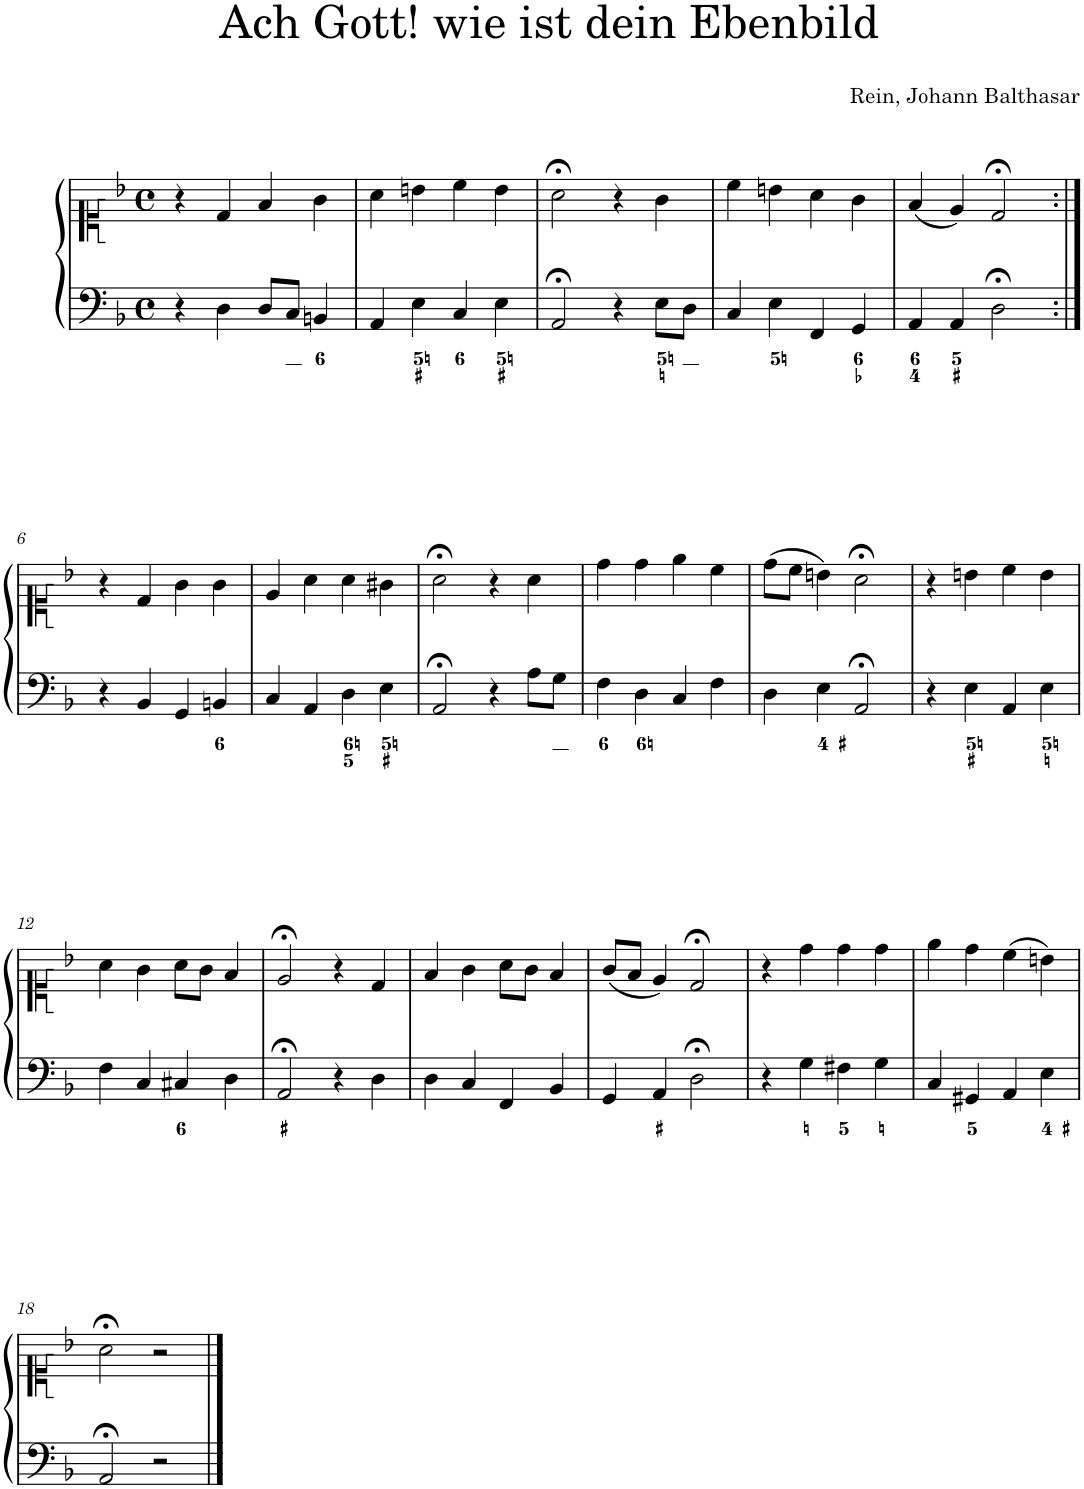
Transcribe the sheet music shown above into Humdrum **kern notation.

**kern	**kern
*part1	*part1
*staff2	*staff1
*I"Piano	*
*I'Pno.	*
*clefF4	*clefC1
*k[b-]	*k[b-]
*M4/4	*M4/4
*met(c)	*met(c)
=1	=1
4r	4r
4D\	4d/
8D/L	4f/
8C/J	.
4BBn/	4g\
=2	=2
4AA/	4a\
4E\	4bn\
4C/	4cc\
4E\	4b\
=3	=3
2AA;</	2a;<\
4r	4r
8E\L	4g\
8D\J	.
=4	=4
4C/	4cc\
4E\	4bn\
4FF/	4a\
4GG/	4g\
=5	=5
4AA/	(4f/
4AA/	4e/)
2D;<\	2d;</
!!LO:LB:g=z
=6:|!	=6:|!
4r	4r
4BB-/	4d/
4GG/	4g\
4BBn/	4g\
=7	=7
4C/	4e/
4AA/	4a\
4D\	4a\
4E\	4g#X\
=8	=8
2AA;</	2a;<\
4r	4r
8A\L	4a\
8G\J	.
=9	=9
4F\	4dd\
4D\	4dd\
4C/	4ee\
4F\	4cc\
=10	=10
4D\	(8dd\L
.	8cc\J
4E\	4bn\)
2AA;</	2a;<\
=11	=11
4r	4r
4E\	4bn\
4AA/	4cc\
4E\	4b\
!!LO:LB:g=z
=12	=12
4F\	4a\
4C/	4g\
4C#X/	8a\L
.	8g\J
4D\	4f/
=13	=13
2AA;</	2e;</
4r	4r
4D\	4d/
=14	=14
4D\	4f/
4C/	4g\
4FF/	8a\L
.	8g\J
4BB-/	4f/
=15	=15
4GG/	(8g/L
.	8f/J
4AA/	4e/)
2D;<\	2d;</
=16	=16
4r	4r
4G\	4dd\
4F#X\	4dd\
4G\	4dd\
=17	=17
4C/	4ee\
4GG#X/	4dd\
4AA/	(4cc\
4E\	4bn\)
!!LO:LB:g=z
=18	=18
2AA;</	2a;<\
2r	2r
==	==
*-	*-
